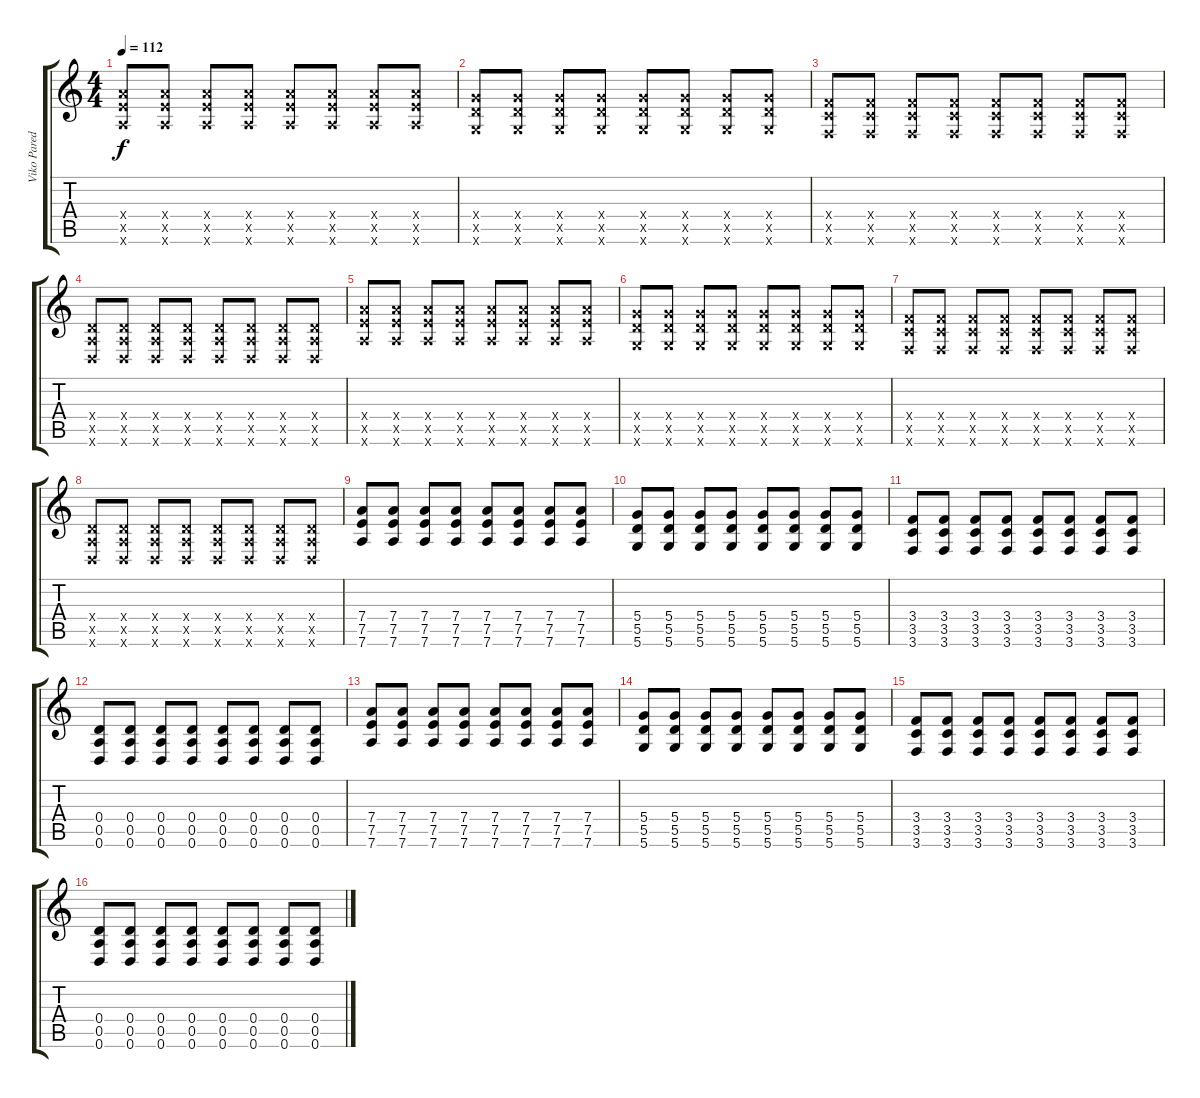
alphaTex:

\track ("Viko Paredes" "Viko Pared") {instrument distortionguitar}
\staff {score tabs}
\tuning (E4 B3 G3 D3 A2 D2) {hide}
\ts (4 4)
\tempo 112
\clef g2
\ks c
(7.4{x} 7.5{x} 7.6{x}).8{dy f} (7.4{x} 7.5{x} 7.6{x}).8 (7.4{x} 7.5{x} 7.6{x}).8 (7.4{x} 7.5{x} 7.6{x}).8 (7.4{x} 7.5{x} 7.6{x}).8 (7.4{x} 7.5{x} 7.6{x}).8 (7.4{x} 7.5{x} 7.6{x}).8 (7.4{x} 7.5{x} 7.6{x}).8 |
(5.4{x} 5.5{x} 5.6{x}).8 (5.4{x} 5.5{x} 5.6{x}).8 (5.4{x} 5.5{x} 5.6{x}).8 (5.4{x} 5.5{x} 5.6{x}).8 (5.4{x} 5.5{x} 5.6{x}).8 (5.4{x} 5.5{x} 5.6{x}).8 (5.4{x} 5.5{x} 5.6{x}).8 (5.4{x} 5.5{x} 5.6{x}).8 |
(3.4{x} 3.5{x} 3.6{x}).8 (3.4{x} 3.5{x} 3.6{x}).8 (3.4{x} 3.5{x} 3.6{x}).8 (3.4{x} 3.5{x} 3.6{x}).8 (3.4{x} 3.5{x} 3.6{x}).8 (3.4{x} 3.5{x} 3.6{x}).8 (3.4{x} 3.5{x} 3.6{x}).8 (3.4{x} 3.5{x} 3.6{x}).8 |
(0.4{x} 0.5{x} 0.6{x}).8 (0.4{x} 0.5{x} 0.6{x}).8 (0.4{x} 0.5{x} 0.6{x}).8 (0.4{x} 0.5{x} 0.6{x}).8 (0.4{x} 0.5{x} 0.6{x}).8 (0.4{x} 0.5{x} 0.6{x}).8 (0.4{x} 0.5{x} 0.6{x}).8 (0.4{x} 0.5{x} 0.6{x}).8 |
(7.4{x} 7.5{x} 7.6{x}).8 (7.4{x} 7.5{x} 7.6{x}).8 (7.4{x} 7.5{x} 7.6{x}).8 (7.4{x} 7.5{x} 7.6{x}).8 (7.4{x} 7.5{x} 7.6{x}).8 (7.4{x} 7.5{x} 7.6{x}).8 (7.4{x} 7.5{x} 7.6{x}).8 (7.4{x} 7.5{x} 7.6{x}).8 |
(5.4{x} 5.5{x} 5.6{x}).8 (5.4{x} 5.5{x} 5.6{x}).8 (5.4{x} 5.5{x} 5.6{x}).8 (5.4{x} 5.5{x} 5.6{x}).8 (5.4{x} 5.5{x} 5.6{x}).8 (5.4{x} 5.5{x} 5.6{x}).8 (5.4{x} 5.5{x} 5.6{x}).8 (5.4{x} 5.5{x} 5.6{x}).8 |
(3.4{x} 3.5{x} 3.6{x}).8 (3.4{x} 3.5{x} 3.6{x}).8 (3.4{x} 3.5{x} 3.6{x}).8 (3.4{x} 3.5{x} 3.6{x}).8 (3.4{x} 3.5{x} 3.6{x}).8 (3.4{x} 3.5{x} 3.6{x}).8 (3.4{x} 3.5{x} 3.6{x}).8 (3.4{x} 3.5{x} 3.6{x}).8 |
(0.4{x} 0.5{x} 0.6{x}).8 (0.4{x} 0.5{x} 0.6{x}).8 (0.4{x} 0.5{x} 0.6{x}).8 (0.4{x} 0.5{x} 0.6{x}).8 (0.4{x} 0.5{x} 0.6{x}).8 (0.4{x} 0.5{x} 0.6{x}).8 (0.4{x} 0.5{x} 0.6{x}).8 (0.4{x} 0.5{x} 0.6{x}).8 |
(7.4 7.5 7.6).8 (7.4 7.5 7.6).8 (7.4 7.5 7.6).8 (7.4 7.5 7.6).8 (7.4 7.5 7.6).8 (7.4 7.5 7.6).8 (7.4 7.5 7.6).8 (7.4 7.5 7.6).8 |
(5.4 5.5 5.6).8 (5.4 5.5 5.6).8 (5.4 5.5 5.6).8 (5.4 5.5 5.6).8 (5.4 5.5 5.6).8 (5.4 5.5 5.6).8 (5.4 5.5 5.6).8 (5.4 5.5 5.6).8 |
(3.4 3.5 3.6).8 (3.4 3.5 3.6).8 (3.4 3.5 3.6).8 (3.4 3.5 3.6).8 (3.4 3.5 3.6).8 (3.4 3.5 3.6).8 (3.4 3.5 3.6).8 (3.4 3.5 3.6).8 |
(0.4 0.5 0.6).8 (0.4 0.5 0.6).8 (0.4 0.5 0.6).8 (0.4 0.5 0.6).8 (0.4 0.5 0.6).8 (0.4 0.5 0.6).8 (0.4 0.5 0.6).8 (0.4 0.5 0.6).8 |
(7.4 7.5 7.6).8 (7.4 7.5 7.6).8 (7.4 7.5 7.6).8 (7.4 7.5 7.6).8 (7.4 7.5 7.6).8 (7.4 7.5 7.6).8 (7.4 7.5 7.6).8 (7.4 7.5 7.6).8 |
(5.4 5.5 5.6).8 (5.4 5.5 5.6).8 (5.4 5.5 5.6).8 (5.4 5.5 5.6).8 (5.4 5.5 5.6).8 (5.4 5.5 5.6).8 (5.4 5.5 5.6).8 (5.4 5.5 5.6).8 |
(3.4 3.5 3.6).8 (3.4 3.5 3.6).8 (3.4 3.5 3.6).8 (3.4 3.5 3.6).8 (3.4 3.5 3.6).8 (3.4 3.5 3.6).8 (3.4 3.5 3.6).8 (3.4 3.5 3.6).8 |
(0.4 0.5 0.6).8 (0.4 0.5 0.6).8 (0.4 0.5 0.6).8 (0.4 0.5 0.6).8 (0.4 0.5 0.6).8 (0.4 0.5 0.6).8 (0.4 0.5 0.6).8 (0.4 0.5 0.6).8
